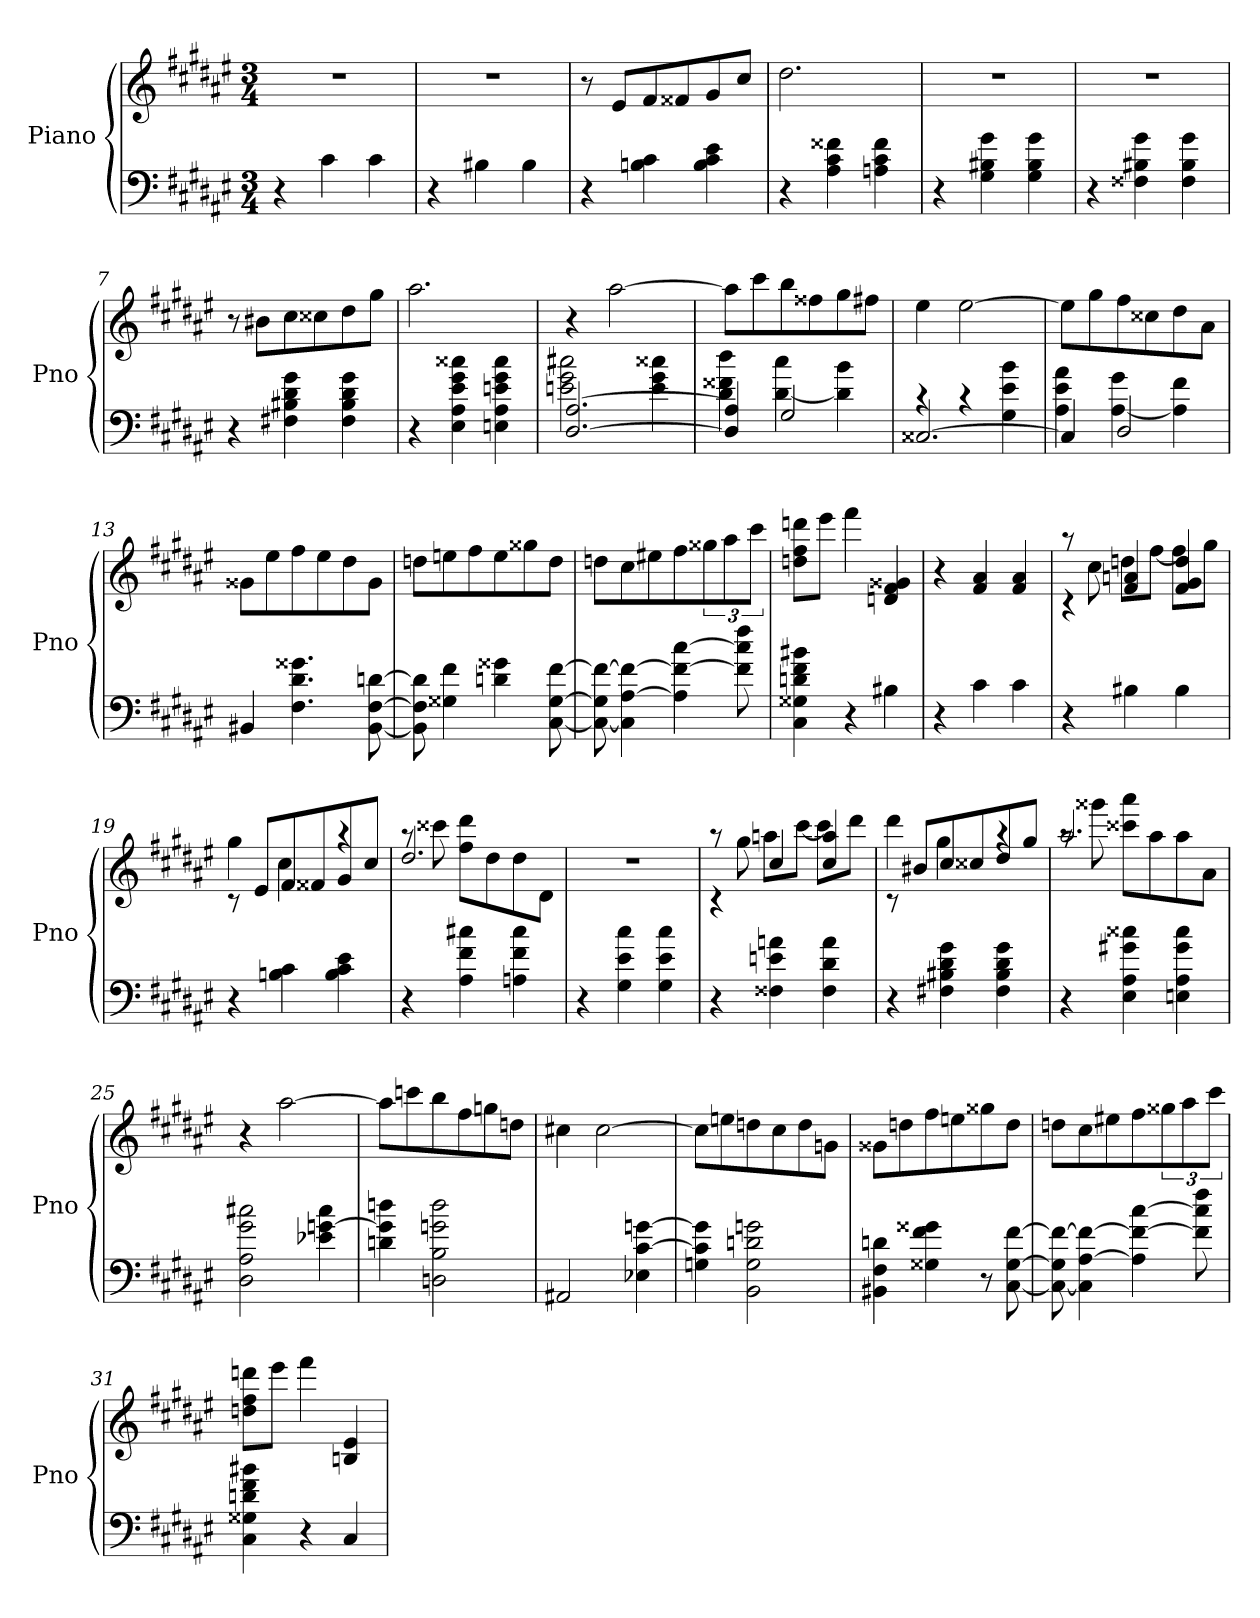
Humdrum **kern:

**kern	**kern
*part1	*part1
*staff2	*staff1
*I"Piano	*
*I'Pno	*
*clefF4	*clefG2
*k[f#c#g#d#a#e#]	*k[f#c#g#d#a#e#]
*F#:	*F#:
*M3/4	*M3/4
=1	=1
4r	2.r
4c#	.
4c#	.
=2	=2
4r	2.r
4B#X	.
4B#	.
=3	=3
4r	8r
.	8e#L
4Bn 4c#	8f#
.	8f##X
4B 4c# 4e#	8g#
.	8cc#J
=4	=4
4r	2.dd#
4A# 4c# 4f##X	.
4An 4c# 4f##	.
=5	=5
4r	2.r
4G# 4B#X 4g#	.
4G# 4B# 4g#	.
=6	=6
4r	2.r
4F##X 4B#X 4g#	.
4F## 4B# 4g#	.
=7	=7
4r	8r
.	8b#XL
4F#X 4B#X 4d# 4g#	8cc#
.	8cc##X
4F# 4B# 4d# 4g#	8dd#
.	8gg#J
=8	=8
4r	2.aa#
4E# 4A# 4e# 4g# 4cc##X	.
4En 4A# 4en 4g# 4cc##	.
=9	=9
*^	*
[2.D# [2.A#	2en 2g# 2cc#X	4r
.	.	[2aa#
.	4e 4g# 4cc##X	.
=10	=10	=10
4D#] 4A#]	4d# 4f##X 4dd#	8aa#L]
.	.	8ccc#
2G#	[4d# 4cc#	8bb
.	.	8ff##X
.	4d#] 4b	8gg#
.	.	8ff#XJ
=11	=11	=11
[2.C##X	4rc	4ee#
.	4rc	[2ee#
.	4G# 4e# 4b	.
=12	=12	=12
4C##]	4A# 4e# 4a#	8ee#L]
.	.	8gg#
2D#	[4A# 4g#	8ff#
.	.	8cc##X
.	4A#] 4f#	8dd#
.	.	8a#J
*v	*v	*
=13	=13
4BB#X	8g##XL
.	8ee#
4.F# 4.d# 4.g##X	8ff#
.	8ee#
.	8dd#
[8BB# [8F# [8dn	8g##J
=14	=14
8BB#] 8F#] 8d]	8ddnL
4G##X 4f#	8een
.	8ff#
4dn 4g##X	8ee
.	8gg##X
[8C# [8G## [8f#	8ddJ
=15	=15
8C#_ 8G##] 8f#_	8ddnL
4C#] [4A# 4f#_	8cc#
.	8ee#X
4A#] 4f#_ [4cc#	8ff#
.	12gg##X
.	12aa#
8f#] 8cc#] 8ff#	.
.	12ccc#J
=16	=16
4C# 4G##X 4dn 4f# 4b#X	8ddn 8ff# 8dddnL
.	8eee#J
4r	4fff#
4B#X	4dn 4f# 4g##X
=17	=17
4r	4r
4c#	4f# 4a#
4c#	4f# 4a#
=18	=18
*	*^
4r	4rc	8raa
.	.	8cc#
4B#X	4f# 4an	8ddnL
.	.	[8ff#J
4B#	4f# 4g# 4dd	8ff#L]
.	.	8gg#J
=19	=19	=19
4r	8rc	4gg#
.	8e#L	.
4Bn 4c#	8f#	4cc#
.	8f##X	.
4B 4c# 4e#	8g#	4raa
.	8cc#J	.
=20	=20	=20
4r	2.dd#	8raa
.	.	8ccc##X
4A# 4f# 4cc#X	.	8ff# 8ddd#L
.	.	8dd#
4An 4f# 4cc#	.	8dd#
.	.	8d#J
*	*v	*v
=21	=21
4r	2.r
4G# 4e# 4cc#	.
4G# 4e# 4cc#	.
=22	=22
*	*^
4r	4rc	8raa
.	.	8gg#
4F##X 4en 4an	4cc#	8aanL
.	.	[8ccc#J
4F## 4d# 4a	4cc# 4aa	8ccc#L]
.	.	8ddd#J
=23	=23	=23
4r	8rc	4ddd#
.	8b#XL	.
4F#X 4B#X 4d# 4g#	8cc#	4gg#
.	8cc##X	.
4F# 4B# 4d# 4g#	8dd#	4raa
.	8gg#J	.
=24	=24	=24
4r	2.aa#	8raa
.	.	8ggg##X
4E# 4A# 4g#X 4cc##X	.	8ccc##X 8aaa#L
.	.	8aa#
4En 4A# 4g# 4cc##	.	8aa#
.	.	8a#J
*	*v	*v
=25	=25
2D# 2A# 2g# 2cc#X	4r
.	[2aa#
4e-X [4gn 4cc#	.
=26	=26
4dn 4g] 4ddn	8aa#L]
.	8cccn
2Dn 2B 2gn 2dd	8bb
.	8ff#
.	8ggn
.	8ddnJ
=27	=27
2AA#X	4cc#X
.	[2cc#
4E-X [4c# [4gn	.
=28	=28
4Gn 4c#] 4g]	8cc#L]
.	8een
2BB 2G 2dn 2gn	8ddn
.	8cc#
.	8dd
.	8gnJ
=29	=29
4BB#X 4F# 4dn	8g##XL
.	8ddn
4G##X 4f# 4g##X	8ff#
.	8een
8r	8gg##X
[8C# [8G## [8f#	8ddJ
=30	=30
8C#_ 8G##] 8f#_	8ddnL
4C#] [4A# 4f#_	8cc#
.	8ee#X
4A#] 4f#_ [4cc#	8ff#
.	12gg##X
.	12aa#
8f#] 8cc#] 8ff#	.
.	12ccc#J
=31	=31
4C# 4G##X 4dn 4f# 4b#X	8ddn 8ff# 8dddnL
.	8eee#J
4r	4fff#
4C#	4Bn 4e#
=	=
*-	*-
